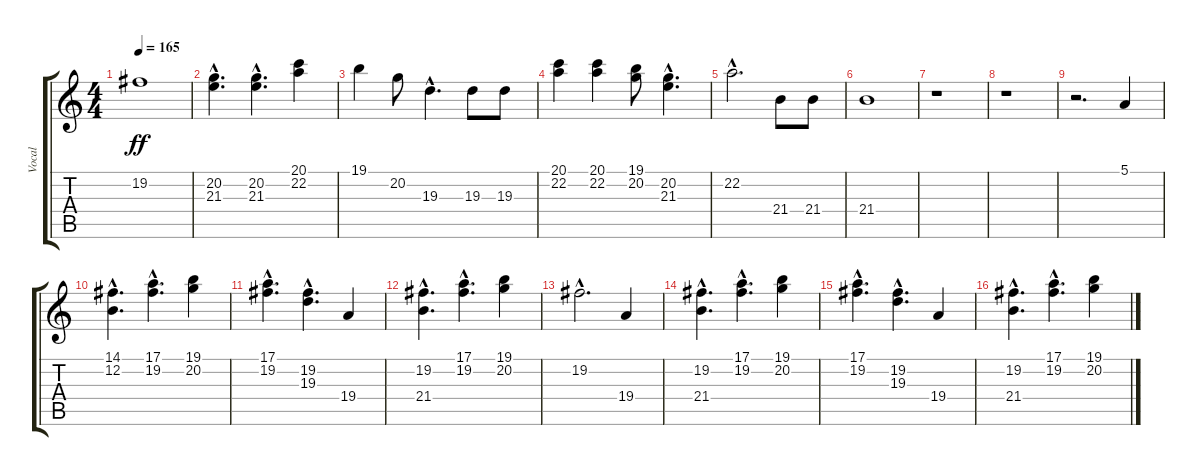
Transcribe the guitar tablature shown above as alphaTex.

\track ("Vocal" "Vocal") {instrument rockorgan}
\staff {score tabs}
\tuning (E4 B3 G3 D3 A2 E2) {hide}
\ts (4 4)
\tempo 165
\clef g2
\ks c
19.2.1{dy ff} |
(20.2{hac} 21.3{hac}).4{d} (20.2{hac} 21.3{hac}).4{d} (20.1 22.2).4 |
19.1.4 20.2.8 19.3{hac}.4{d} 19.3.8 19.3.8 |
(20.1 22.2).4 (20.1 22.2).4 (19.1 20.2).8 (20.2{hac} 21.3).4{d} |
22.2{hac}.2{d} 21.4.8 21.4.8 |
21.4.1 |
r.1 |
r.1 |
r.2{d} 5.1.4 |
(14.1{hac} 12.2{hac}).4{d} (17.1{hac} 19.2{hac}).4{d} (19.1 20.2).4 |
(17.1{hac} 19.2{hac}).4{d} (19.2{hac} 19.3{hac}).4{d} 19.4.4 |
(19.2{hac} 21.4{hac}).4{d} (17.1{hac} 19.2{hac}).4{d} (19.1 20.2).4 |
19.2{hac}.2{d} 19.4.4 |
(19.2{hac} 21.4{hac}).4{d} (17.1{hac} 19.2{hac}).4{d} (19.1 20.2).4 |
(17.1{hac} 19.2{hac}).4{d} (19.2{hac} 19.3{hac}).4{d} 19.4.4 |
(19.2{hac} 21.4{hac}).4{d} (17.1{hac} 19.2{hac}).4{d} (19.1 20.2).4
